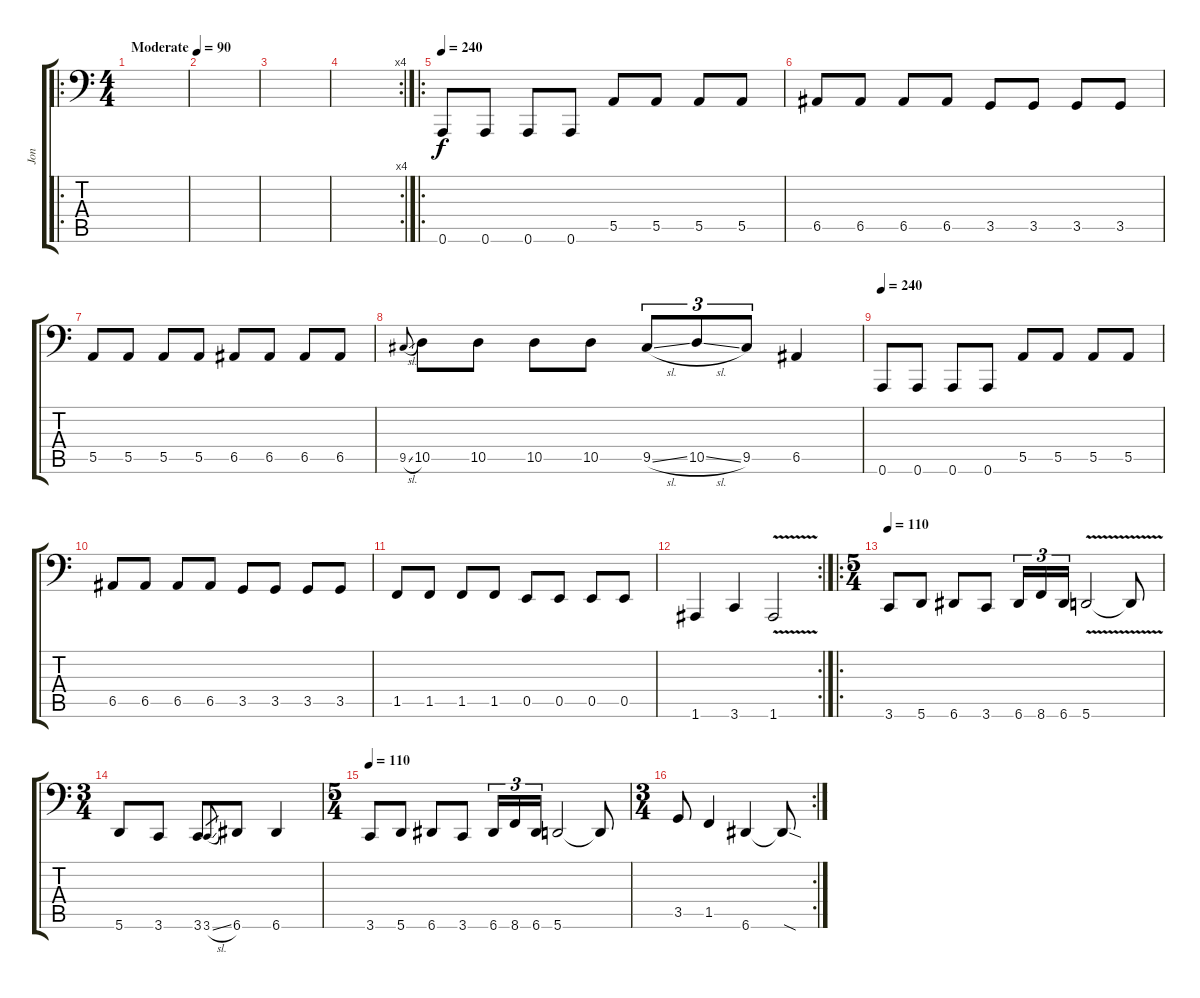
\track ("Jon" "Jon") {instrument electricbasspick}
\staff {score tabs}
\tuning (B2 Gb2 D2 A1 E1 A0) {hide}
\ro
\ts (4 4)
\tempo (90 "Moderate")
\clef f4
\ks c
|
|
|
\rc 4
|
\ro
\tempo 240
0.6.8 0.6.8 0.6.8 0.6.8 5.5.8 5.5.8 5.5.8 5.5.8 |
6.5.8 6.5.8 6.5.8 6.5.8 3.5.8 3.5.8 3.5.8 3.5.8 |
5.5.8 5.5.8 5.5.8 5.5.8 6.5.8 6.5.8 6.5.8 6.5.8 |
9.5{sl}.8{gr onbeat} 10.5.8 10.5.8 10.5.8 10.5.8 9.5{sl}.8{tu (3 2)} 10.5{sl}.8{tu (3 2)} 9.5.8{tu (3 2)} 6.5.4 |
\tempo 240
0.6.8 0.6.8 0.6.8 0.6.8 5.5.8 5.5.8 5.5.8 5.5.8 |
6.5.8 6.5.8 6.5.8 6.5.8 3.5.8 3.5.8 3.5.8 3.5.8 |
1.5.8 1.5.8 1.5.8 1.5.8 0.5.8 0.5.8 0.5.8 0.5.8 |
\rc 2
1.6.4 3.6.4 1.6{v}.2 |
\ro
\ts (5 4)
\tempo 110
3.6.8 5.6.8 6.6.8 3.6.8 6.6.16{tu (3 2)} 8.6.16{tu (3 2)} 6.6.16{tu (3 2)} 5.6{v}.2 5.6{t}.8 |
\ts (3 4)
5.6.8 3.6.8 3.6.8 3.6{sl}.8{gr} 6.6.8 6.6.4 |
\ts (5 4)
\tempo 110
3.6.8 5.6.8 6.6.8 3.6.8 6.6.16{tu (3 2)} 8.6.16{tu (3 2)} 6.6.16{tu (3 2)} 5.6.2 5.6{t}.8 |
\rc 2
\ts (3 4)
3.5.8 1.5.4 6.6.4 6.6{sod t}.8
